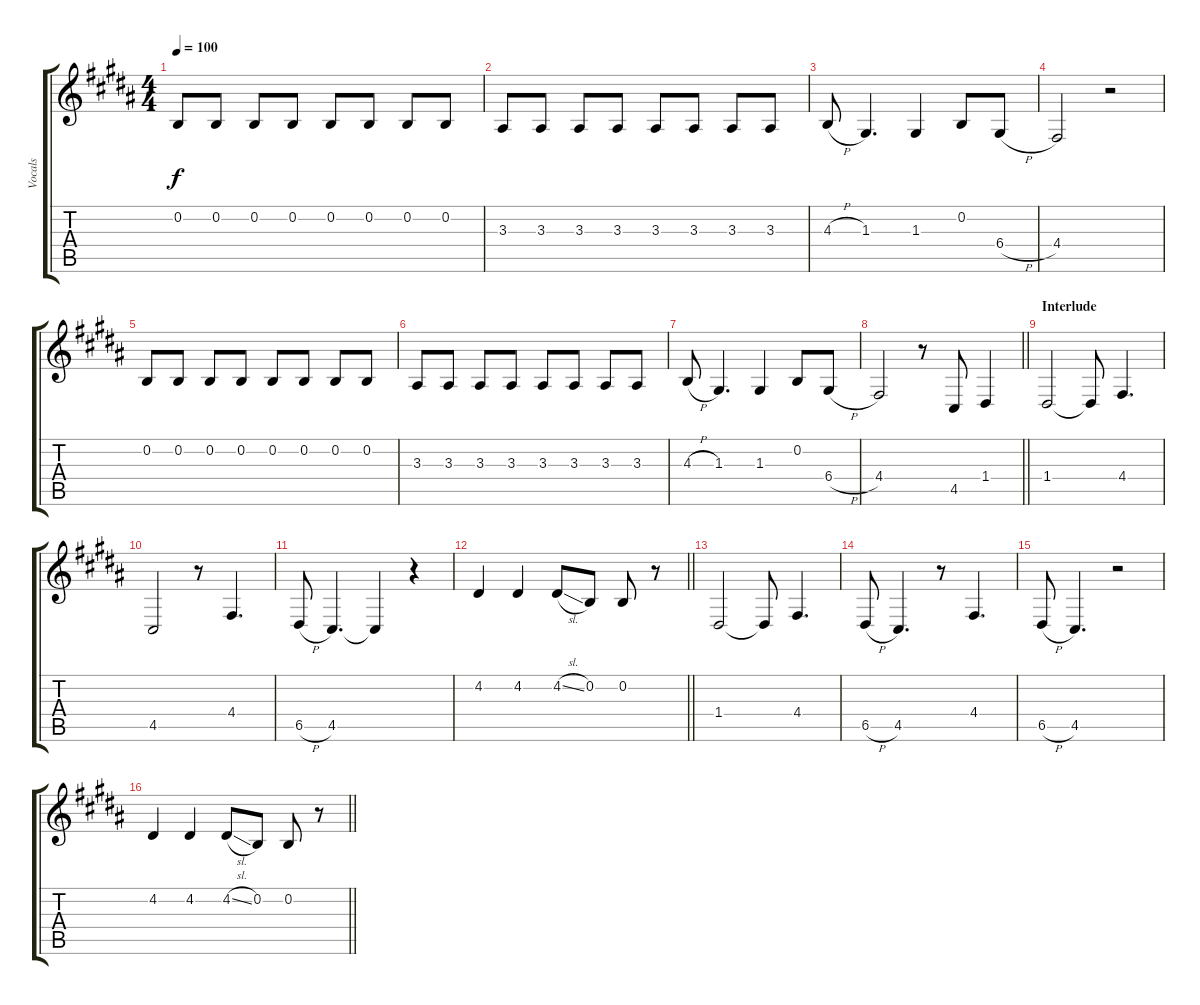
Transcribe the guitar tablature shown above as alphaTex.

\track ("Vocals" "Vocals") {instrument flute}
\staff {score tabs}
\tuning (E4 B3 G3 D3 A2 E2) {hide}
\ts (4 4)
\tempo 100
\clef g2
\ks b
0.2.8{dy f} 0.2.8 0.2.8 0.2.8 0.2.8 0.2.8 0.2.8 0.2.8 |
3.3.8 3.3.8 3.3.8 3.3.8 3.3.8 3.3.8 3.3.8 3.3.8 |
4.3{h}.8 1.3.4{d} 1.3.4 0.2.8 6.4{h}.8 |
4.4.2 r.2 |
0.2.8 0.2.8 0.2.8 0.2.8 0.2.8 0.2.8 0.2.8 0.2.8 |
3.3.8 3.3.8 3.3.8 3.3.8 3.3.8 3.3.8 3.3.8 3.3.8 |
4.3{h}.8 1.3.4{d} 1.3.4 0.2.8 6.4{h}.8 |
\barLineRight lightlight
4.4.2 r.8 4.5.8 1.4.4 |
\section ("" "Interlude")
1.4.2 1.4{t}.8 4.4.4{d} |
4.5.2 r.8 4.4.4{d} |
6.5{h}.8 4.5.4{d} 4.5{t}.4 r.4 |
\barLineRight lightlight
4.2.4 4.2.4 4.2{sl}.8 0.2.8 0.2.8 r.8 |
1.4.2 1.4{t}.8 4.4.4{d} |
6.5{h}.8 4.5.4{d} r.8 4.4.4{d} |
6.5{h}.8 4.5.4{d} r.2 |
\barLineRight lightlight
4.2.4 4.2.4 4.2{sl}.8 0.2.8 0.2.8 r.8
